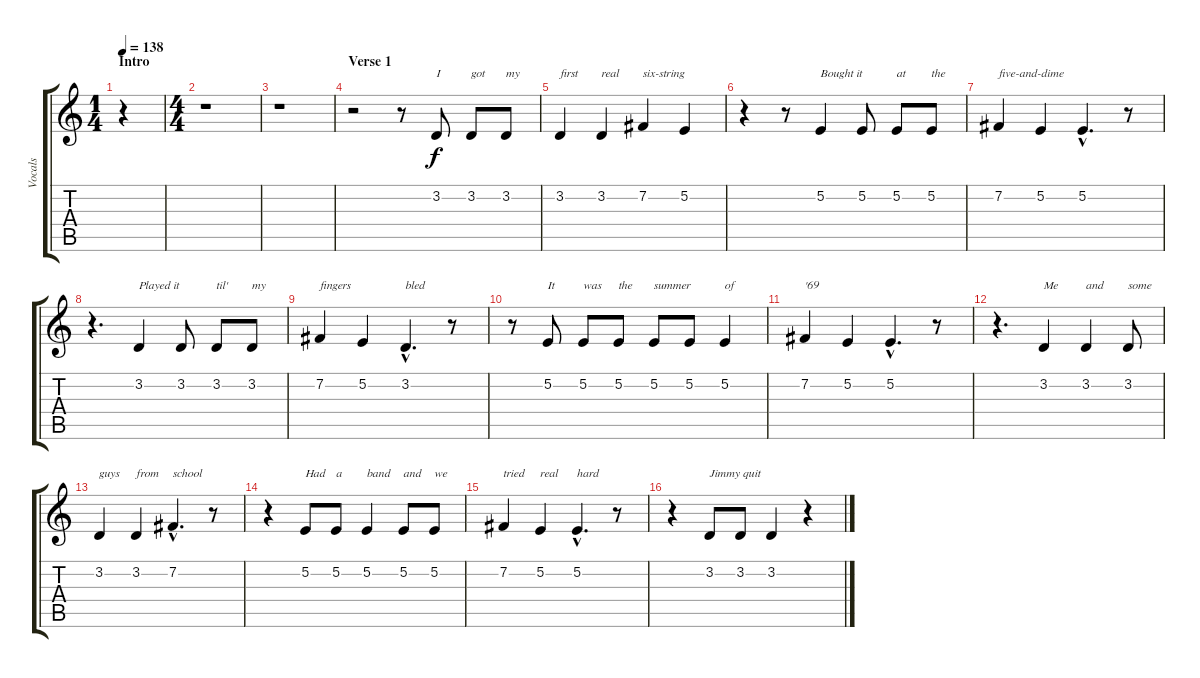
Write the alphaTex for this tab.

\track ("Vocals" "Vocals") {instrument altosax}
\staff {score tabs}
\tuning (E4 B3 G3 D3 A2 E2) {hide}
\ts (1 4)
\section ("" "Intro")
\tempo 138
\clef g2
\ks c
r.4{dy f instrument altosax} |
\ts (4 4)
r.1 |
r.1 |
\section ("" "Verse 1")
r.2 r.8 3.2.8{txt "I"} 3.2.8{txt "got"} 3.2.8{txt "my"} |
3.2.4{txt "first"} 3.2.4{txt "real"} 7.2.4{txt "six-string"} 5.2.4 |
r.4 r.8 5.2.4{txt "Bought it"} 5.2.8 5.2.8{txt "at"} 5.2.8{txt "the"} |
7.2.4{txt "five-and-dime"} 5.2.4 5.2{hac}.4{d} r.8 |
r.4{d} 3.2.4{txt "Played it"} 3.2.8 3.2.8{txt "til'"} 3.2.8{txt "my"} |
7.2.4{txt "fingers"} 5.2.4 3.2{hac}.4{d txt "bled"} r.8 |
r.8 5.2.8{txt "It"} 5.2.8{txt "was"} 5.2.8{txt "the"} 5.2.8{txt "summer"} 5.2.8 5.2.4{txt "of"} |
7.2.4{txt "'69"} 5.2.4 5.2{hac}.4{d} r.8 |
r.4{d} 3.2.4{txt "Me"} 3.2.4{txt "and"} 3.2.8{txt "some"} |
3.2.4{txt "guys"} 3.2.4{txt "from"} 7.2{hac}.4{d txt "school"} r.8 |
r.4 5.2.8{txt "Had"} 5.2.8{txt "a"} 5.2.4{txt "band"} 5.2.8{txt "and"} 5.2.8{txt "we"} |
7.2.4{txt "tried"} 5.2.4{txt "real"} 5.2{hac}.4{d txt "hard"} r.8 |
r.4 3.2.8{txt "Jimmy quit"} 3.2.8 3.2.4 r.4
